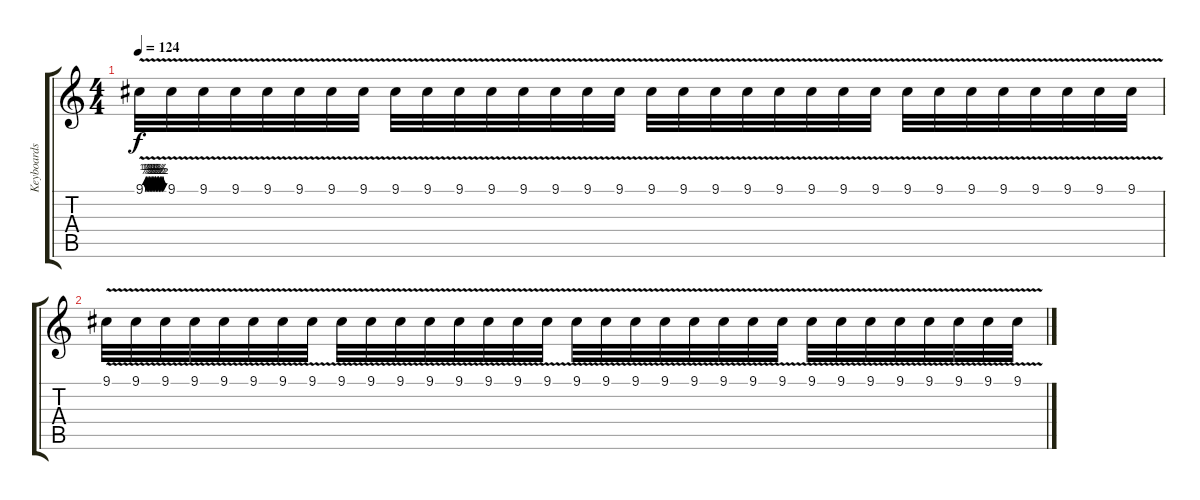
\track ("Keyboards" "Keyboards") {instrument lead8bassandlead}
\staff {score tabs}
\tuning (E4 B3 G3 D3 A2 E2) {hide}
\ts (4 4)
\tempo 124
\clef g2
\ks c
9.1{be (custom 0 0 2 2 5 0 8 2 10 0 13 2 15 0 18 2 20 0 23 2 25 0 27 2 30 0 32 2 35 0 38 2 40 0 42 2 45 0 48 2 50 0 53 2 55 0 57 2 60 0) v}.32{dy f volume 6} 9.1{v}.32 9.1{v}.32 9.1{v}.32 9.1{v}.32 9.1{v}.32 9.1{v}.32 9.1{v}.32 9.1{v}.32 9.1{v}.32 9.1{v}.32 9.1{v}.32 9.1{v}.32 9.1{v}.32 9.1{v}.32 9.1{v}.32 9.1{v}.32 9.1{v}.32 9.1{v}.32 9.1{v}.32 9.1{v}.32 9.1{v}.32 9.1{v}.32 9.1{v}.32 9.1{v}.32 9.1{v}.32 9.1{v}.32 9.1{v}.32 9.1{v}.32 9.1{v}.32 9.1{v}.32 9.1{v}.32 |
9.1{v}.32 9.1{v}.32 9.1{v}.32 9.1{v}.32 9.1{v}.32 9.1{v}.32 9.1{v}.32 9.1{v}.32 9.1{v}.32 9.1{v}.32 9.1{v}.32 9.1{v}.32 9.1{v}.32 9.1{v}.32 9.1{v}.32 9.1{v}.32 9.1{v}.32 9.1{v}.32 9.1{v}.32 9.1{v}.32 9.1{v}.32 9.1{v}.32 9.1{v}.32 9.1{v}.32 9.1{v}.32 9.1{v}.32 9.1{v}.32 9.1{v}.32 9.1{v}.32 9.1{v}.32 9.1{v}.32 9.1{v}.32
